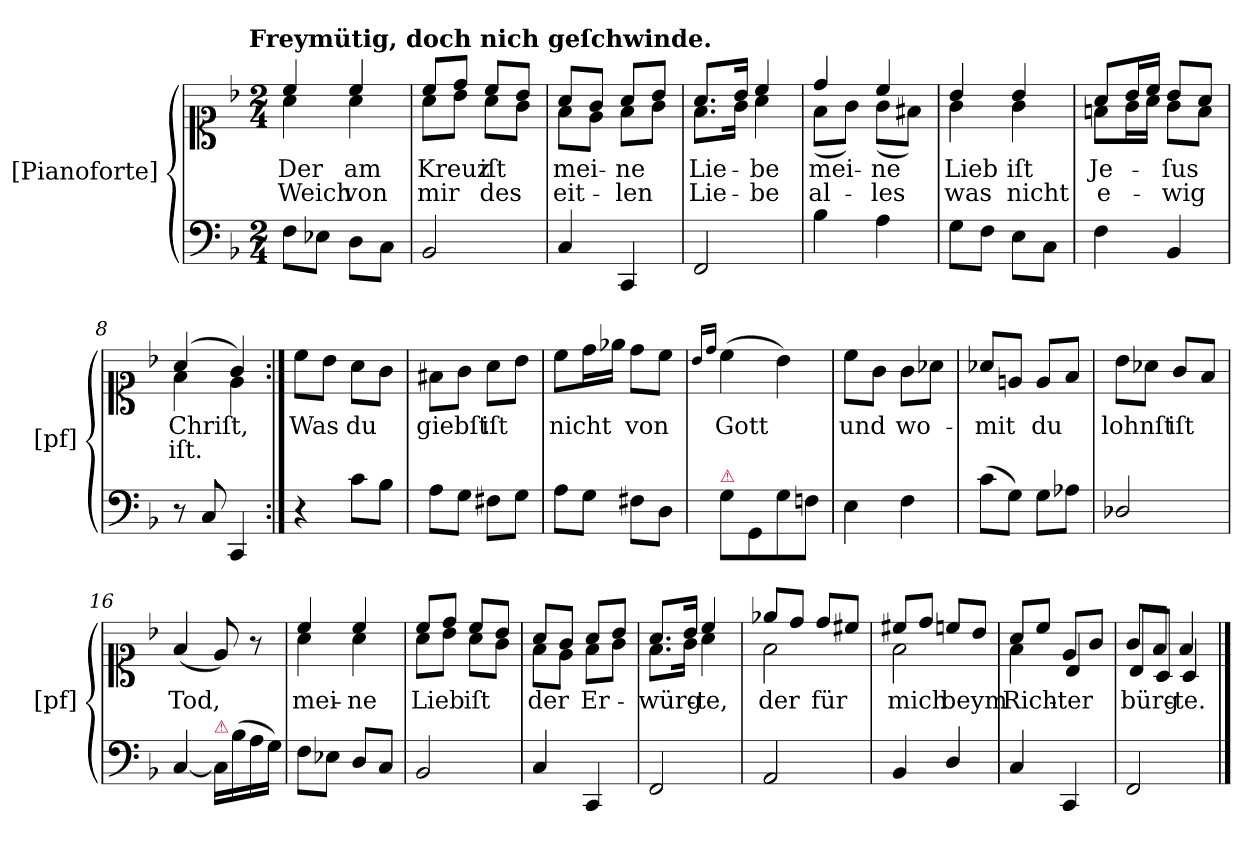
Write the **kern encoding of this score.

**kern	**kern	**text	**text
*part1	*part1	*part1	*part1
*staff2	*staff1	*staff1	*staff1
*I"[Pianoforte]	*	*	*
*I'[pf]	*	*	*
*clefF4	*clefC1	*	*
*k[b-]	*k[b-]	*	*
*F:	*F:	*	*
!!LO:TX:omd:t=Freymütig, doch nich geſchwinde.
*M2/4	*M2/4	*	*
=1	=1	=1	=1
*	*^	*	*
8F\L	4cc/	4a\	Der	Weich
8E-X\J	.	.	.	.
8D\L	4cc/	4a\	am	von
8C\J	.	.	.	.
=2	=2	=2	=2	=2
2BB-/	8cc/L	8a\L	Kreuz	mir
.	8dd/J	8b-\J	.	.
.	8cc/L	8a\L	iſt	des
.	8b-/J	8g\J	.	.
=3	=3	=3	=3	=3
4C/	8a/L	8f\L	mei-	eit-
.	8g/J	8e\J	.	.
4CC/	8a/L	8f\L	-ne	-len
.	8b-/J	8g\J	.	.
=4	=4	=4	=4	=4
2FF/	8.a/L	8.f\L	Lie-	Lie-
.	16b-/Jk	16g\Jk	.	.
.	4cc/	4a\	-be	-be
=5	=5	=5	=5	=5
4B-\	4dd/	(>8f\L	mei-	al-
.	.	8g\J)	.	.
4A\	4cc/	(>8g\L	-ne	-les
.	.	8f#X\J)	.	.
=6	=6	=6	=6	=6
8G\L	4b-/	4g\	Lieb	was
8F\J	.	.	.	.
8E\L	4b-/	4g\	iſt	nicht
8C\J	.	.	.	.
=7	=7	=7	=7	=7
4F\	8a/L	8fn\L	Je-	e-
.	16b-/L	16g\L	.	.
.	16cc/JJ	16a\JJ	.	.
4BB-/	8b-/L	8g\L	-ſus	-wig
.	8a/J	8f\J	.	.
=8	=8	=8	=8	=8
8r	(4a/	4f\	Chriſt,	iſt.
8C/	.	.	.	.
4CC/	4g/)	4e\	.	.
*	*v	*v	*	*
=9:|!	=9:|!	=9:|!	=9:|!
4r	8cc\L	Was	.
.	8b-\J	.	.
8c\L	8a\L	du	.
8B-\J	8g\J	.	.
=10	=10	=10	=10
8A\L	8f#X\L	giebſt	.
8G\J	8g\J	.	.
8F#X\L	8a\L	iſt	.
8G\J	8b-\J	.	.
=11	=11	=11	=11
8A\L	8cc\L	nicht	.
8G\J	16dd\L	.	.
.	16ee-X\JJ	.	.
8F#X\L	8dd\L	von	.
8D\J	8cc\J	.	.
=12	=12	=12	=12
.	16qqb-/LL	.	.
.	16qqdd/JJ	.	.
!LO:TX:a:color=crimson:t=⚠	!	!	!
8G\L	(4cc\	Gott	.
8GG/	.	.	.
8G\	4b-\)	.	.
8Fn\J	.	.	.
=13	=13	=13	=13
4E\	8cc\L	und	.
.	8g\J	.	.
4F\	8g\L	wo-	.
.	8a-X\J	.	.
=14	=14	=14	=14
(8c\L	8a-X/L	-mit	.
8G\J)	8en/J	.	.
8G\L	8e/L	du	.
8A-X\J	8f/J	.	.
=15	=15	=15	=15
2D-X/	8b-\L	lohnſt	.
.	8a-X\J	.	.
.	8g/L	iſt	.
.	8f/J	.	.
=16	=16	=16	=16
[4C/	(>4f/	Tod,	.
!LO:TX:a:color=crimson:t=⚠	!	!	!
16C/LL]	8e/)	.	.
(16B-\	.	.	.
16A\	8r	.	.
16G\JJ)	.	.	.
=17	=17	=17	=17
*	*^	*	*
8F\L	4cc/	4a\	mei-	.
8E-X\J	.	.	.	.
8D/L	4cc/	4a\	-ne	.
8C/J	.	.	.	.
=18	=18	=18	=18	=18
2BB-/	8cc/L	8a\L	Lieb	.
.	8dd/J	8b-\J	.	.
.	8cc/L	8a\L	iſt	.
.	8b-/J	8g\J	.	.
=19	=19	=19	=19	=19
4C/	8a/L	8f\L	der	.
.	8g/J	8e\J	.	.
4CC/	8a/L	8f\L	Er-	.
.	8b-/J	8g\J	.	.
=20	=20	=20	=20	=20
2FF/	8.a/L	8.f\L	-würg-	.
.	16b-/Jk	16g\Jk	.	.
.	4cc/	4a\	-te,	.
=21	=21	=21	=21	=21
2AA/	8ee-X/L	2f\	der	.
.	8dd/J	.	.	.
.	8dd/L	.	für	.
.	8cc#X/J	.	.	.
=22	=22	=22	=22	=22
4BB-/	8cc#X/L	2f\	mich	.
.	8dd/J	.	.	.
4D/	8ccn/L	.	beym	.
.	8b-/J	.	.	.
=23	=23	=23	=23	=23
4C/	8a/L	4f\	Rich-	.
.	8cc/J	.	.	.
4CC/	8e/L	4B-/	-ter	.
.	8g/J	.	.	.
=24	=24	=24	=24	=24
2FF/	8g/L	8B-/L	bürg-	.
.	8f/J	8A/J	.	.
.	4f/	4A/	-te.	.
*	*v	*v	*	*
==	==	==	==
*-	*-	*-	*-
